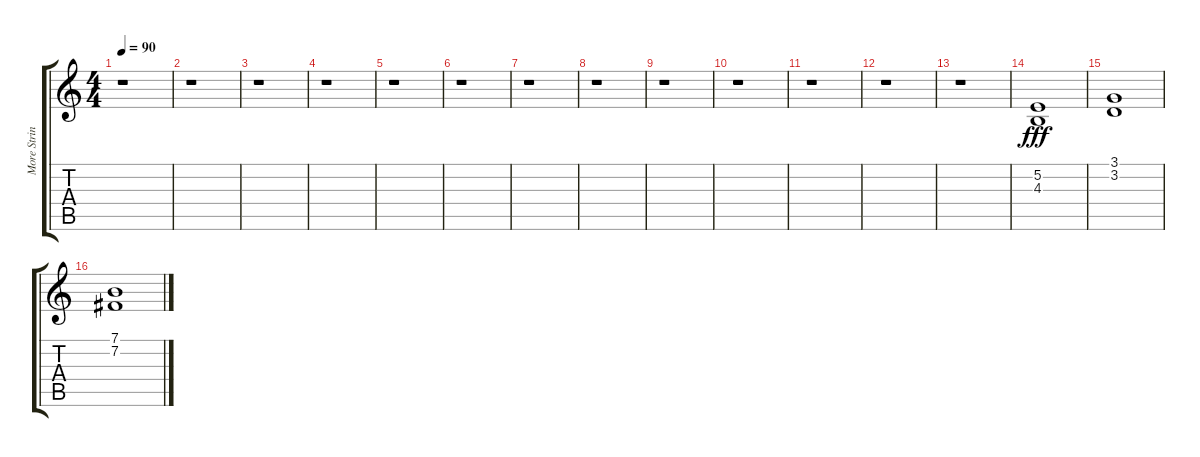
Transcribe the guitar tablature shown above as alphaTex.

\track ("More Strings" "More Strin") {instrument stringensemble1}
\staff {score tabs}
\tuning (E4 B3 G3 D3 A2 E2) {hide}
\ts (4 4)
\tempo 90
\clef g2
\ks c
r.1{dy fff} |
r.1 |
r.1 |
r.1 |
r.1 |
r.1 |
r.1 |
r.1 |
r.1 |
r.1 |
r.1 |
r.1 |
r.1 |
(5.2 4.3).1 |
(3.1 3.2).1 |
(7.1 7.2).1
